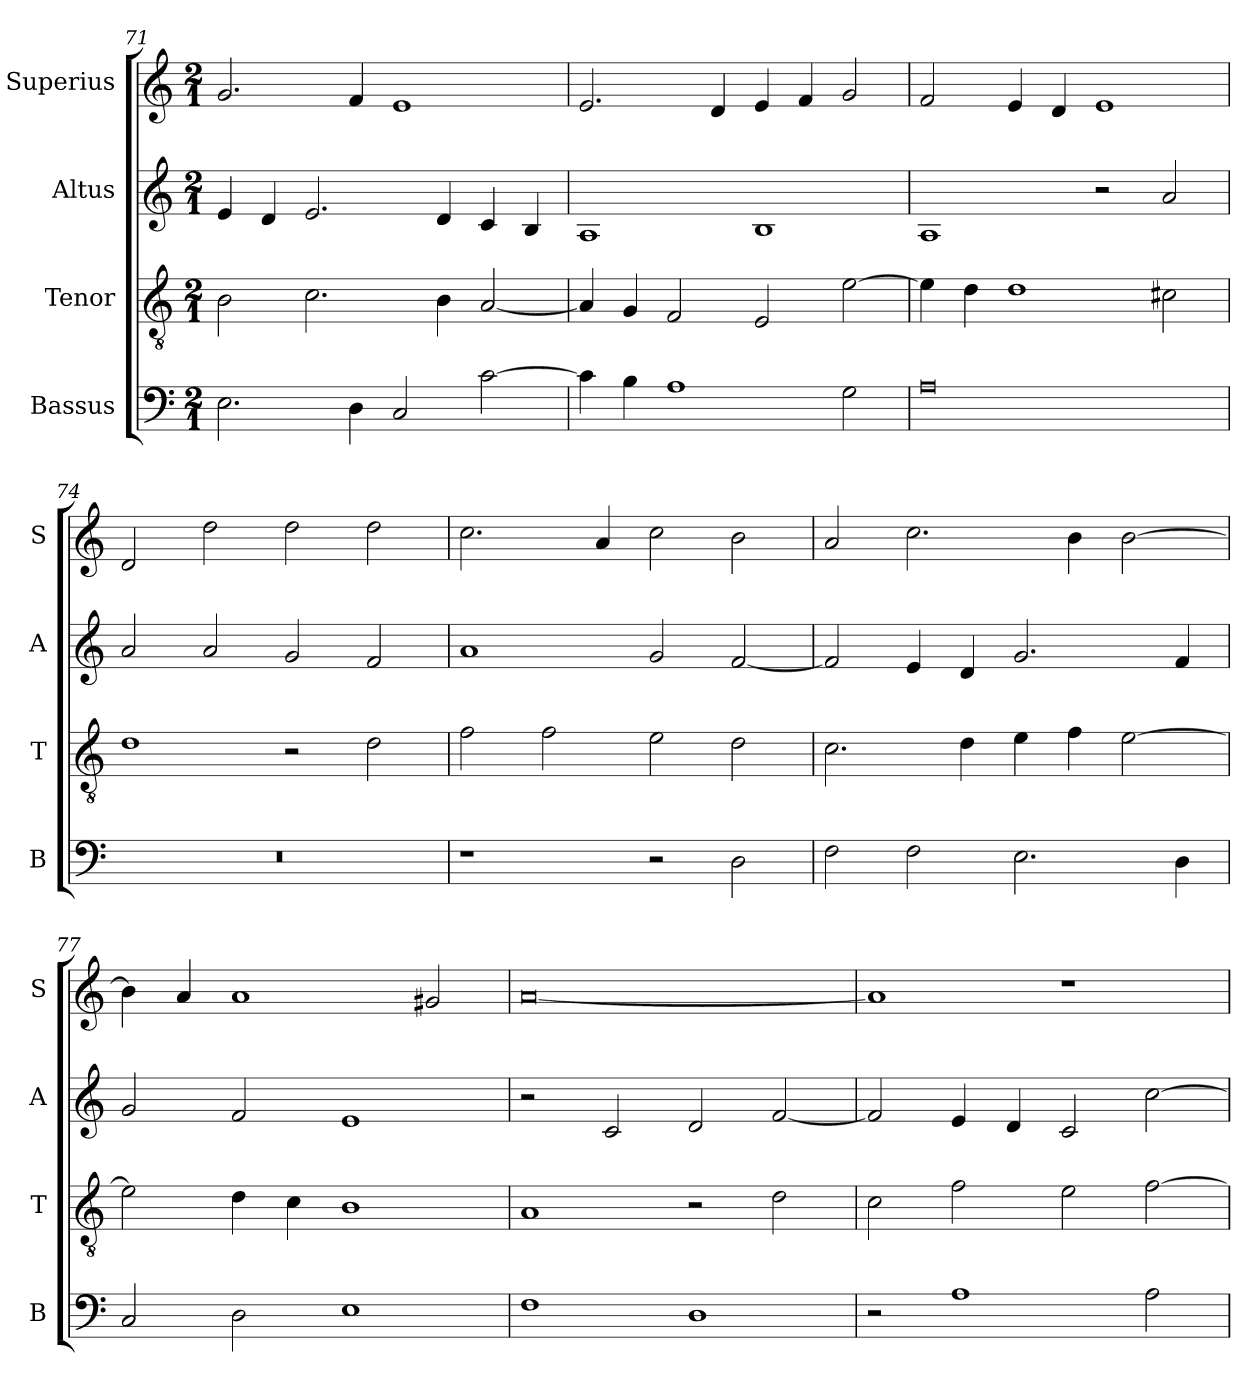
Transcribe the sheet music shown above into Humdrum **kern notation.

**kern	**kern	**kern	**kern
*part4	*part3	*part2	*part1
*staff4	*staff3	*staff2	*staff1
*I"Bassus	*I"Tenor	*I"Altus	*I"Superius
*I'B	*I'T	*I'A	*I'S
*clefF4	*clefGv2	*clefG2	*clefG2
*k[]	*k[]	*k[]	*k[]
*C:	*C:	*C:	*C:
*M2/1	*M2/1	*M2/1	*M2/1
=71	=71	=71	=71
2.E	2B	4e	2.g
.	.	4d	.
.	2.c	2.e	.
4D	.	.	4f
2C	.	.	1e
.	4B	4d	.
[2c	[2A	4c	.
.	.	4B	.
=72	=72	=72	=72
4c]	4A]	1A	2.e
4B	4G	.	.
1A	2F	.	.
.	.	.	4d
.	2E	1B	4e
.	.	.	4f
2G	[2e	.	2g
=73	=73	=73	=73
0A	4e]	1A	2f
.	4d	.	.
.	1d	.	4e
.	.	.	4d
.	.	2r	1e
.	2c#X	2a	.
=74	=74	=74	=74
0r	1d	2a	2d
.	.	2a	2dd
.	2r	2g	2dd
.	2d	2f	2dd
=75	=75	=75	=75
1r	2f	1a	2.cc
.	2f	.	.
.	.	.	4a
2r	2e	2g	2cc
2D	2d	[2f	2b
=76	=76	=76	=76
2F	2.c	2f]	2a
2F	.	4e	2.cc
.	4d	4d	.
2.E	4e	2.g	.
.	4f	.	4b
.	[2e	.	[2b
4D	.	4f	.
=77	=77	=77	=77
2C	2e]	2g	4b]
.	.	.	4a
2D	4d	2f	1a
.	4c	.	.
1E	1B	1e	.
.	.	.	2g#X
=78	=78	=78	=78
1F	1A	2r	[0a
.	.	2c	.
1D	2r	2d	.
.	2d	[2f	.
=79	=79	=79	=79
2r	2c	2f]	1a]
1A	2f	4e	.
.	.	4d	.
.	2e	2c	1r
2A	[2f	[2cc	.
=	=	=	=
*-	*-	*-	*-
